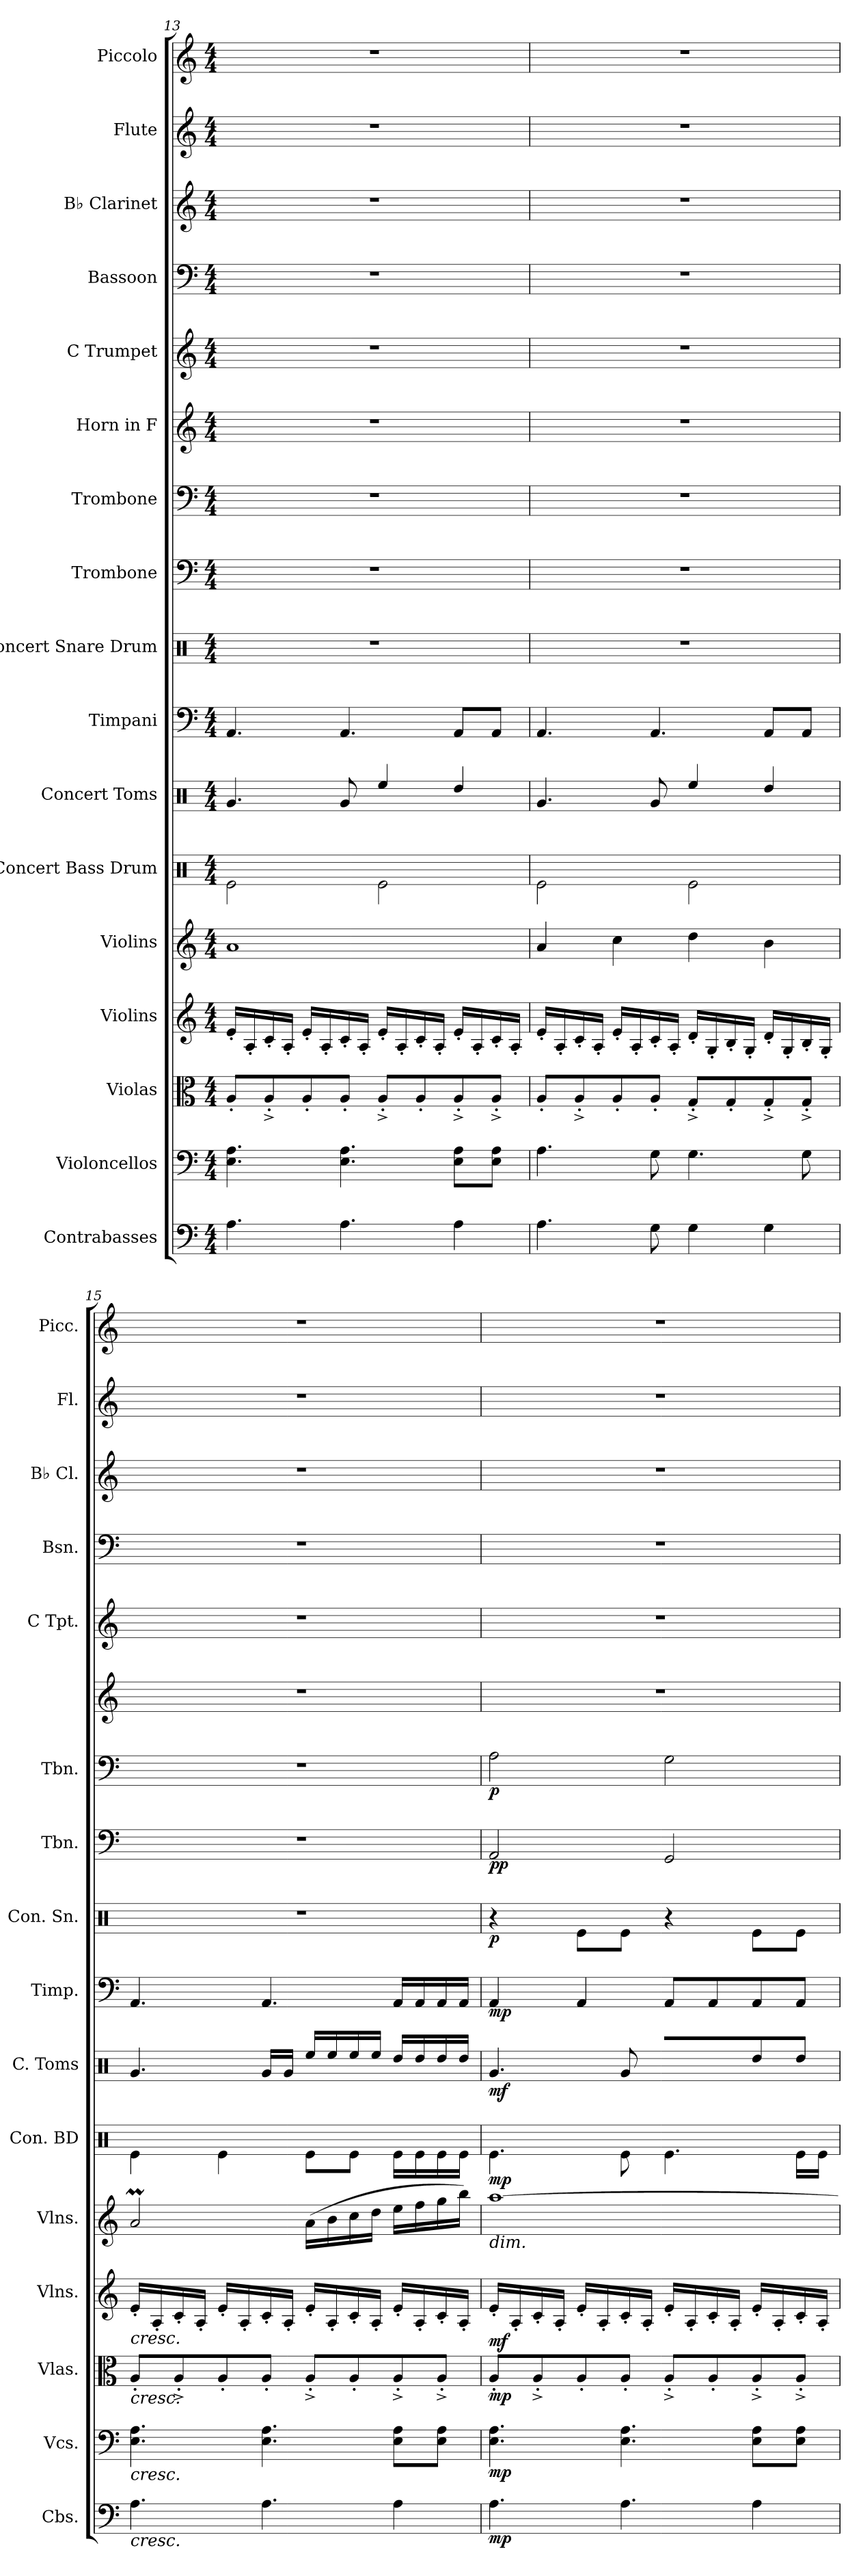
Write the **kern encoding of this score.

**kern	**dynam	**kern	**dynam	**kern	**dynam	**kern	**dynam	**kern	**kern	**dynam	**kern	**dynam	**kern	**dynam	**kern	**dynam	**kern	**dynam	**kern	**dynam	**kern	**kern	**kern	**kern	**kern	**kern
*part17	*part17	*part16	*part16	*part15	*part15	*part14	*part14	*part13	*part12	*part12	*part11	*part11	*part10	*part10	*part9	*part9	*part8	*part8	*part7	*part7	*part6	*part5	*part4	*part3	*part2	*part1
*staff17	*staff17	*staff16	*staff16	*staff15	*staff15	*staff14	*staff14	*staff13	*staff12	*staff12	*staff11	*staff11	*staff10	*staff10	*staff9	*staff9	*staff8	*staff8	*staff7	*staff7	*staff6	*staff5	*staff4	*staff3	*staff2	*staff1
*I"Contrabasses	*	*I"Violoncellos	*	*I"Violas	*	*I"Violins	*	*I"Violins	*I"Concert Bass Drum	*	*I"Concert Toms	*	*I"Timpani	*	*I"Concert Snare Drum	*	*I"Trombone	*	*I"Trombone	*	*I"Horn in F	*I"C Trumpet	*I"Bassoon	*I"B♭ Clarinet	*I"Flute	*I"Piccolo
*I'Cbs.	*	*I'Vcs.	*	*I'Vlas.	*	*I'Vlns.	*	*I'Vlns.	*I'Con. BD	*	*I'C. Toms	*	*I'Timp.	*	*I'Con. Sn.	*	*I'Tbn.	*	*I'Tbn.	*	*	*I'C Tpt.	*I'Bsn.	*I'B♭ Cl.	*I'Fl.	*I'Picc.
!!LO:PB:g=z
*clefF4	*	*clefF4	*	*clefC3	*	*clefG2	*	*clefG2	*clefX	*	*clefX	*	*clefF4	*	*clefX	*	*clefF4	*	*clefF4	*	*clefG2	*clefG2	*clefF4	*clefG2	*clefG2	*clefG2
*ITrd7c12	*	*	*	*	*	*	*	*	*	*	*	*	*	*	*	*	*	*	*	*	*ITrd4c7	*	*	*ITrd1c2	*	*ITrd-7c-12
*k[]	*	*k[]	*	*k[]	*	*k[]	*	*k[]	*k[]	*	*k[]	*	*k[]	*	*k[]	*	*k[]	*	*k[]	*	*k[b-]	*k[]	*k[]	*k[b-e-]	*k[]	*k[]
*M4/4	*	*M4/4	*	*M4/4	*	*M4/4	*	*M4/4	*M4/4	*	*M4/4	*	*M4/4	*	*M4/4	*	*M4/4	*	*M4/4	*	*M4/4	*M4/4	*M4/4	*M4/4	*M4/4	*M4/4
=13	=13	=13	=13	=13	=13	=13	=13	=13	=13	=13	=13	=13	=13	=13	=13	=13	=13	=13	=13	=13	=13	=13	=13	=13	=13	=13
4.AA\	.	4.E\ 4.A\	.	8A'/L	.	16e'/LL	.	1a	2Re\	.	4.Rg/	.	4.AA/	.	1r	.	1r	.	1r	.	1r	1r	1r	1r	1r	1r
.	.	.	.	.	.	16A'/	.	.	.	.	.	.	.	.	.	.	.	.	.	.	.	.	.	.	.	.
.	.	.	.	8A'^/	.	16c'/	.	.	.	.	.	.	.	.	.	.	.	.	.	.	.	.	.	.	.	.
.	.	.	.	.	.	16A'/JJ	.	.	.	.	.	.	.	.	.	.	.	.	.	.	.	.	.	.	.	.
.	.	.	.	8A'/	.	16e'/LL	.	.	.	.	.	.	.	.	.	.	.	.	.	.	.	.	.	.	.	.
.	.	.	.	.	.	16A'/	.	.	.	.	.	.	.	.	.	.	.	.	.	.	.	.	.	.	.	.
4.AA\	.	4.E\ 4.A\	.	8A'/J	.	16c'/	.	.	.	.	8Rg/	.	4.AA/	.	.	.	.	.	.	.	.	.	.	.	.	.
.	.	.	.	.	.	16A'/JJ	.	.	.	.	.	.	.	.	.	.	.	.	.	.	.	.	.	.	.	.
.	.	.	.	8A'^/L	.	16e'/LL	.	.	2Re\	.	4Ree/	.	.	.	.	.	.	.	.	.	.	.	.	.	.	.
.	.	.	.	.	.	16A'/	.	.	.	.	.	.	.	.	.	.	.	.	.	.	.	.	.	.	.	.
.	.	.	.	8A'/	.	16c'/	.	.	.	.	.	.	.	.	.	.	.	.	.	.	.	.	.	.	.	.
.	.	.	.	.	.	16A'/JJ	.	.	.	.	.	.	.	.	.	.	.	.	.	.	.	.	.	.	.	.
4AA\	.	8E\ 8A\L	.	8A'^/	.	16e'/LL	.	.	.	.	4Rdd/	.	8AA/L	.	.	.	.	.	.	.	.	.	.	.	.	.
.	.	.	.	.	.	16A'/	.	.	.	.	.	.	.	.	.	.	.	.	.	.	.	.	.	.	.	.
.	.	8E\ 8A\J	.	8A'^/J	.	16c'/	.	.	.	.	.	.	8AA/J	.	.	.	.	.	.	.	.	.	.	.	.	.
.	.	.	.	.	.	16A'/JJ	.	.	.	.	.	.	.	.	.	.	.	.	.	.	.	.	.	.	.	.
=14	=14	=14	=14	=14	=14	=14	=14	=14	=14	=14	=14	=14	=14	=14	=14	=14	=14	=14	=14	=14	=14	=14	=14	=14	=14	=14
4.AA\	.	4.A\	.	8A'/L	.	16e'/LL	.	4a/	2Re\	.	4.Rg/	.	4.AA/	.	1r	.	1r	.	1r	.	1r	1r	1r	1r	1r	1r
.	.	.	.	.	.	16A'/	.	.	.	.	.	.	.	.	.	.	.	.	.	.	.	.	.	.	.	.
.	.	.	.	8A'^/	.	16c'/	.	.	.	.	.	.	.	.	.	.	.	.	.	.	.	.	.	.	.	.
.	.	.	.	.	.	16A'/JJ	.	.	.	.	.	.	.	.	.	.	.	.	.	.	.	.	.	.	.	.
.	.	.	.	8A'/	.	16e'/LL	.	4cc\	.	.	.	.	.	.	.	.	.	.	.	.	.	.	.	.	.	.
.	.	.	.	.	.	16A'/	.	.	.	.	.	.	.	.	.	.	.	.	.	.	.	.	.	.	.	.
8GG\	.	8G\	.	8A'/J	.	16c'/	.	.	.	.	8Rg/	.	4.AA/	.	.	.	.	.	.	.	.	.	.	.	.	.
.	.	.	.	.	.	16A'/JJ	.	.	.	.	.	.	.	.	.	.	.	.	.	.	.	.	.	.	.	.
4GG\	.	4.G\	.	8G'^/L	.	16d'/LL	.	4dd\	2Re\	.	4Ree/	.	.	.	.	.	.	.	.	.	.	.	.	.	.	.
.	.	.	.	.	.	16G'/	.	.	.	.	.	.	.	.	.	.	.	.	.	.	.	.	.	.	.	.
.	.	.	.	8G'/	.	16B'/	.	.	.	.	.	.	.	.	.	.	.	.	.	.	.	.	.	.	.	.
.	.	.	.	.	.	16G'/JJ	.	.	.	.	.	.	.	.	.	.	.	.	.	.	.	.	.	.	.	.
4GG\	.	.	.	8G'^/	.	16d'/LL	.	4b\	.	.	4Rdd/	.	8AA/L	.	.	.	.	.	.	.	.	.	.	.	.	.
.	.	.	.	.	.	16G'/	.	.	.	.	.	.	.	.	.	.	.	.	.	.	.	.	.	.	.	.
.	.	8G\	.	8G'^/J	.	16B'/	.	.	.	.	.	.	8AA/J	.	.	.	.	.	.	.	.	.	.	.	.	.
.	.	.	.	.	.	16G'/JJ	.	.	.	.	.	.	.	.	.	.	.	.	.	.	.	.	.	.	.	.
=15	=15	=15	=15	=15	=15	=15	=15	=15	=15	=15	=15	=15	=15	=15	=15	=15	=15	=15	=15	=15	=15	=15	=15	=15	=15	=15
!	!	!	!	!	!	!LO:TX:b:i:t=cresc.	!	!	!	!	!	!	!	!	!	!	!	!	!	!	!	!	!	!	!	!
!	!	!	!	!LO:TX:b:i:t=cresc.	!	!	!	!	!	!	!	!	!	!	!	!	!	!	!	!	!	!	!	!	!	!
!	!	!LO:TX:b:i:t=cresc.	!	!	!	!	!	!	!	!	!	!	!	!	!	!	!	!	!	!	!	!	!	!	!	!
!LO:TX:b:i:t=cresc.	!	!	!	!	!	!	!	!	!	!	!	!	!	!	!	!	!	!	!	!	!	!	!	!	!	!
4.AA\	.	4.E\ 4.A\	.	8A'/L	.	16e'/LL	.	2aM/	4Re\	.	4.Rg/	.	4.AA/	.	1r	.	1r	.	1r	.	1r	1r	1r	1r	1r	1r
.	.	.	.	.	.	16A'/	.	.	.	.	.	.	.	.	.	.	.	.	.	.	.	.	.	.	.	.
.	.	.	.	8A'^/	.	16c'/	.	.	.	.	.	.	.	.	.	.	.	.	.	.	.	.	.	.	.	.
.	.	.	.	.	.	16A'/JJ	.	.	.	.	.	.	.	.	.	.	.	.	.	.	.	.	.	.	.	.
.	.	.	.	8A'/	.	16e'/LL	.	.	4Re\	.	.	.	.	.	.	.	.	.	.	.	.	.	.	.	.	.
.	.	.	.	.	.	16A'/	.	.	.	.	.	.	.	.	.	.	.	.	.	.	.	.	.	.	.	.
4.AA\	.	4.E\ 4.A\	.	8A'/J	.	16c'/	.	.	.	.	16Rg/LL	.	4.AA/	.	.	.	.	.	.	.	.	.	.	.	.	.
.	.	.	.	.	.	16A'/JJ	.	.	.	.	16Rg/JJ	.	.	.	.	.	.	.	.	.	.	.	.	.	.	.
.	.	.	.	8A'^/L	.	16e'/LL	.	(>16a\LL	8Re\L	.	16Ree/LL	.	.	.	.	.	.	.	.	.	.	.	.	.	.	.
.	.	.	.	.	.	16A'/	.	16b\	.	.	16Ree/	.	.	.	.	.	.	.	.	.	.	.	.	.	.	.
.	.	.	.	8A'/	.	16c'/	.	16cc\	8Re\J	.	16Ree/	.	.	.	.	.	.	.	.	.	.	.	.	.	.	.
.	.	.	.	.	.	16A'/JJ	.	16dd\JJ	.	.	16Ree/JJ	.	.	.	.	.	.	.	.	.	.	.	.	.	.	.
4AA\	.	8E\ 8A\L	.	8A'^/	.	16e'/LL	.	16ee\LL	16Re\LL	.	16Rdd/LL	.	16AA/LL	.	.	.	.	.	.	.	.	.	.	.	.	.
.	.	.	.	.	.	16A'/	.	16ff\	16Re\	.	16Rdd/	.	16AA/	.	.	.	.	.	.	.	.	.	.	.	.	.
.	.	8E\ 8A\J	.	8A'^/J	.	16c'/	.	16gg\	16Re\	.	16Rdd/	.	16AA/	.	.	.	.	.	.	.	.	.	.	.	.	.
.	.	.	.	.	.	16A'/JJ	.	16bb\JJ)	16Re\JJ	.	16Rdd/JJ	.	16AA/JJ	.	.	.	.	.	.	.	.	.	.	.	.	.
!!LO:PB:g=z
=16	=16	=16	=16	=16	=16	=16	=16	=16	=16	=16	=16	=16	=16	=16	=16	=16	=16	=16	=16	=16	=16	=16	=16	=16	=16	=16
!	!	!	!	!	!	!	!	!LO:TX:b:i:t=dim.	!	!	!	!	!	!	!	!	!	!	!	!	!	!	!	!	!	!
!	!LO:DY:b	!	!LO:DY:b	!	!LO:DY:b	!	!LO:DY:b	!	!	!LO:DY:b	!	!LO:DY:b	!	!LO:DY:b	!	!LO:DY:b	!	!LO:DY:b	!	!LO:DY:b	!	!	!	!	!	!
4.AA\	mp	4.E\ 4.A\	mp	8A'/L	mp	16e'/LL	mf	[1aa	4.Re\	mp	4.Rg/	mf	4AA/	mp	4r	p	2AA/	pp	2A\	p	1r	1r	1r	1r	1r	1r
.	.	.	.	.	.	16A'/	.	.	.	.	.	.	.	.	.	.	.	.	.	.	.	.	.	.	.	.
.	.	.	.	8A'^/	.	16c'/	.	.	.	.	.	.	.	.	.	.	.	.	.	.	.	.	.	.	.	.
.	.	.	.	.	.	16A'/JJ	.	.	.	.	.	.	.	.	.	.	.	.	.	.	.	.	.	.	.	.
.	.	.	.	8A'/	.	16e'/LL	.	.	.	.	.	.	4AA/	.	8Re\L	.	.	.	.	.	.	.	.	.	.	.
.	.	.	.	.	.	16A'/	.	.	.	.	.	.	.	.	.	.	.	.	.	.	.	.	.	.	.	.
4.AA\	.	4.E\ 4.A\	.	8A'/J	.	16c'/	.	.	8Re\	.	8Rg/	.	.	.	8Re\J	.	.	.	.	.	.	.	.	.	.	.
.	.	.	.	.	.	16A'/JJ	.	.	.	.	.	.	.	.	.	.	.	.	.	.	.	.	.	.	.	.
.	.	.	.	8A'^/L	.	16e'/LL	.	.	4.Re\	.	8R/L	.	8AA/L	.	4r	.	2GG/	.	2G\	.	.	.	.	.	.	.
.	.	.	.	.	.	16A'/	.	.	.	.	.	.	.	.	.	.	.	.	.	.	.	.	.	.	.	.
.	.	.	.	8A'/	.	16c'/	.	.	.	.	8R/	.	8AA/	.	.	.	.	.	.	.	.	.	.	.	.	.
.	.	.	.	.	.	16A'/JJ	.	.	.	.	.	.	.	.	.	.	.	.	.	.	.	.	.	.	.	.
4AA\	.	8E\ 8A\L	.	8A'^/	.	16e'/LL	.	.	.	.	8Rdd/	.	8AA/	.	8Re\L	.	.	.	.	.	.	.	.	.	.	.
.	.	.	.	.	.	16A'/	.	.	.	.	.	.	.	.	.	.	.	.	.	.	.	.	.	.	.	.
.	.	8E\ 8A\J	.	8A'^/J	.	16c'/	.	.	16Re\LL	.	8Rdd/J	.	8AA/J	.	8Re\J	.	.	.	.	.	.	.	.	.	.	.
.	.	.	.	.	.	16A'/JJ	.	.	16Re\JJ	.	.	.	.	.	.	.	.	.	.	.	.	.	.	.	.	.
=	=	=	=	=	=	=	=	=	=	=	=	=	=	=	=	=	=	=	=	=	=	=	=	=	=	=
*-	*-	*-	*-	*-	*-	*-	*-	*-	*-	*-	*-	*-	*-	*-	*-	*-	*-	*-	*-	*-	*-	*-	*-	*-	*-	*-
